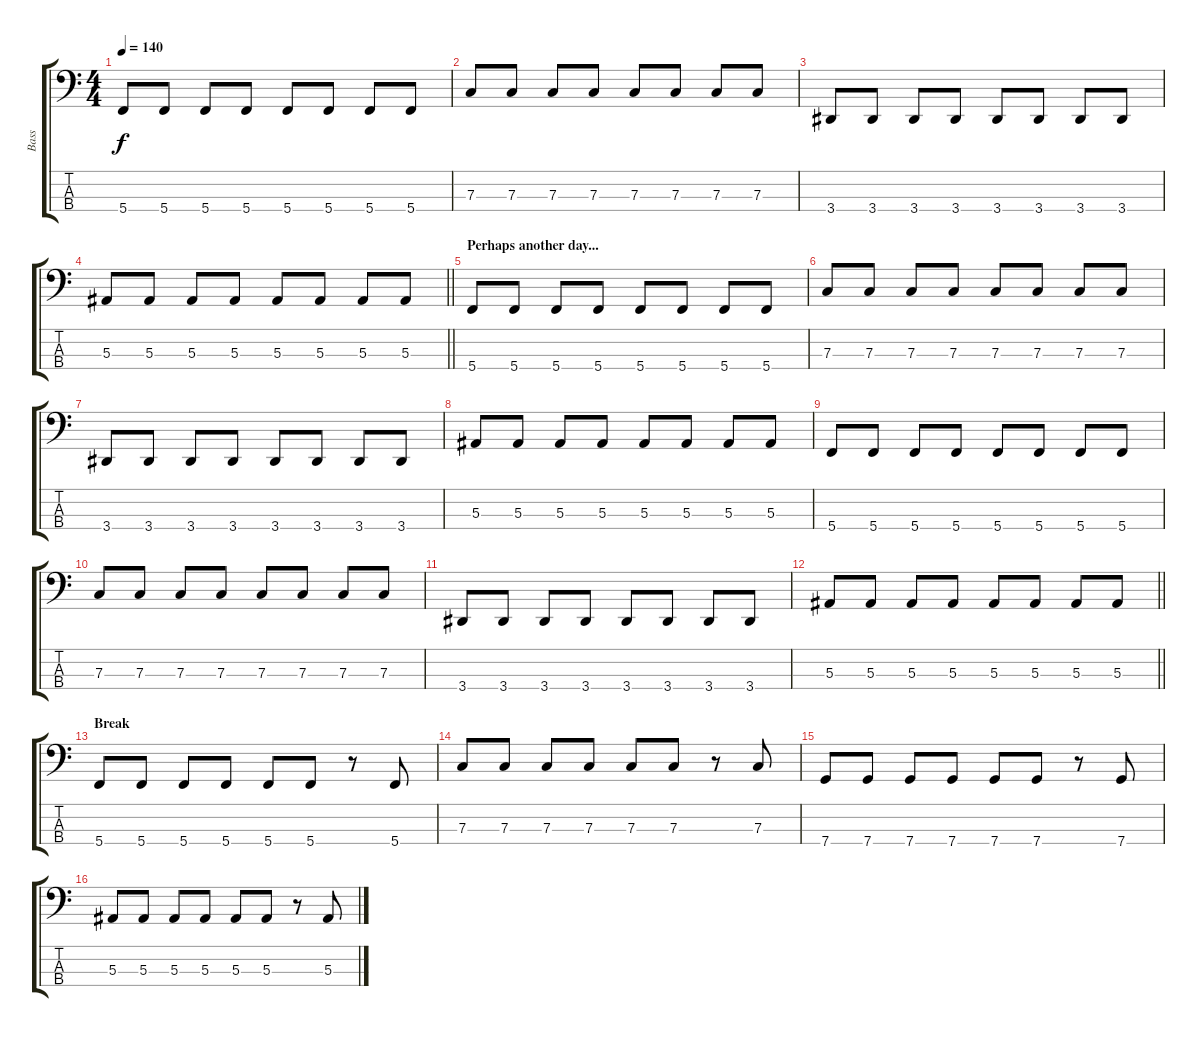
\track ("Bass" "Bass") {instrument electricbassfinger}
\staff {score tabs}
\tuning (Eb2 Bb1 F1 C1) {hide}
\ts (4 4)
\tempo 140
\clef f4
\ks c
5.4.8{dy f} 5.4.8 5.4.8 5.4.8 5.4.8 5.4.8 5.4.8 5.4.8 |
7.3.8 7.3.8 7.3.8 7.3.8 7.3.8 7.3.8 7.3.8 7.3.8 |
3.4.8 3.4.8 3.4.8 3.4.8 3.4.8 3.4.8 3.4.8 3.4.8 |
\barLineRight lightlight
5.3.8 5.3.8 5.3.8 5.3.8 5.3.8 5.3.8 5.3.8 5.3.8 |
\section ("" "Perhaps another day...")
5.4.8 5.4.8 5.4.8 5.4.8 5.4.8 5.4.8 5.4.8 5.4.8 |
7.3.8 7.3.8 7.3.8 7.3.8 7.3.8 7.3.8 7.3.8 7.3.8 |
3.4.8 3.4.8 3.4.8 3.4.8 3.4.8 3.4.8 3.4.8 3.4.8 |
5.3.8 5.3.8 5.3.8 5.3.8 5.3.8 5.3.8 5.3.8 5.3.8 |
5.4.8 5.4.8 5.4.8 5.4.8 5.4.8 5.4.8 5.4.8 5.4.8 |
7.3.8 7.3.8 7.3.8 7.3.8 7.3.8 7.3.8 7.3.8 7.3.8 |
3.4.8 3.4.8 3.4.8 3.4.8 3.4.8 3.4.8 3.4.8 3.4.8 |
\barLineRight lightlight
5.3.8 5.3.8 5.3.8 5.3.8 5.3.8 5.3.8 5.3.8 5.3.8 |
\section ("" "Break")
5.4.8 5.4.8 5.4.8 5.4.8 5.4.8 5.4.8 r.8 5.4.8 |
7.3.8 7.3.8 7.3.8 7.3.8 7.3.8 7.3.8 r.8 7.3.8 |
7.4.8 7.4.8 7.4.8 7.4.8 7.4.8 7.4.8 r.8 7.4.8 |
5.3.8 5.3.8 5.3.8 5.3.8 5.3.8 5.3.8 r.8 5.3.8
